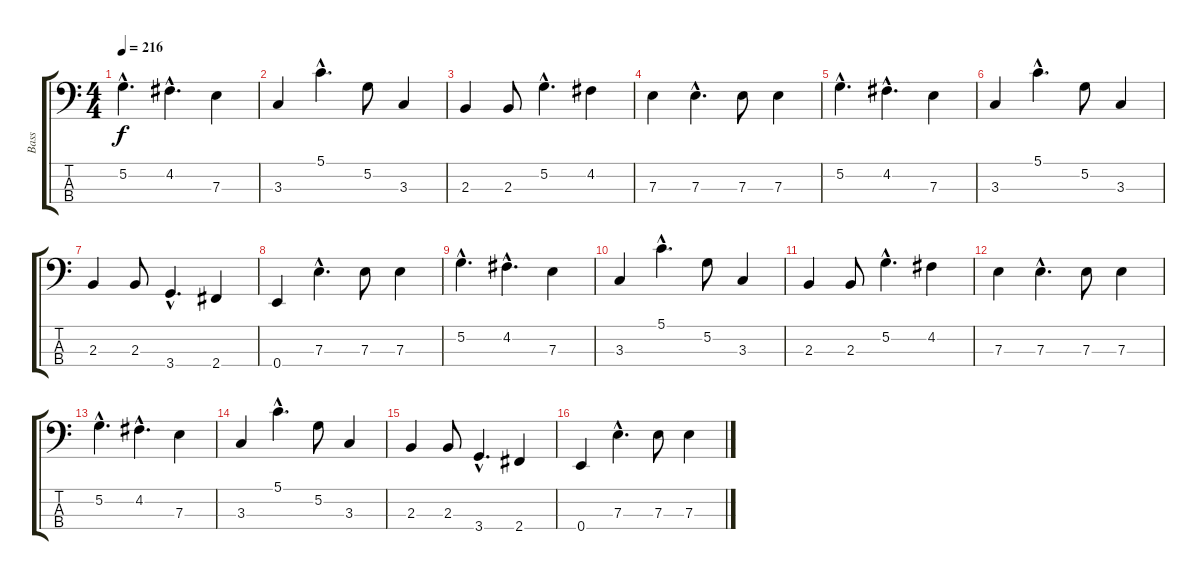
\track ("Bass" "Bass") {instrument acousticbass}
\staff {score tabs}
\tuning (G2 D2 A1 E1) {hide}
\ts (4 4)
\tempo 216
\clef f4
\ks c
5.2{hac}.4{d dy f} 4.2{hac}.4{d} 7.3.4 |
3.3.4 5.1{hac}.4{d} 5.2.8 3.3.4 |
2.3.4 2.3.8 5.2{hac}.4{d} 4.2.4 |
7.3.4 7.3{hac}.4{d} 7.3.8 7.3.4 |
5.2{hac}.4{d} 4.2{hac}.4{d} 7.3.4 |
3.3.4 5.1{hac}.4{d} 5.2.8 3.3.4 |
2.3.4 2.3.8 3.4{hac}.4{d} 2.4.4 |
0.4.4 7.3{hac}.4{d} 7.3.8 7.3.4 |
5.2{hac}.4{d} 4.2{hac}.4{d} 7.3.4 |
3.3.4 5.1{hac}.4{d} 5.2.8 3.3.4 |
2.3.4 2.3.8 5.2{hac}.4{d} 4.2.4 |
7.3.4 7.3{hac}.4{d} 7.3.8 7.3.4 |
5.2{hac}.4{d} 4.2{hac}.4{d} 7.3.4 |
3.3.4 5.1{hac}.4{d} 5.2.8 3.3.4 |
2.3.4 2.3.8 3.4{hac}.4{d} 2.4.4 |
0.4.4 7.3{hac}.4{d} 7.3.8 7.3.4
